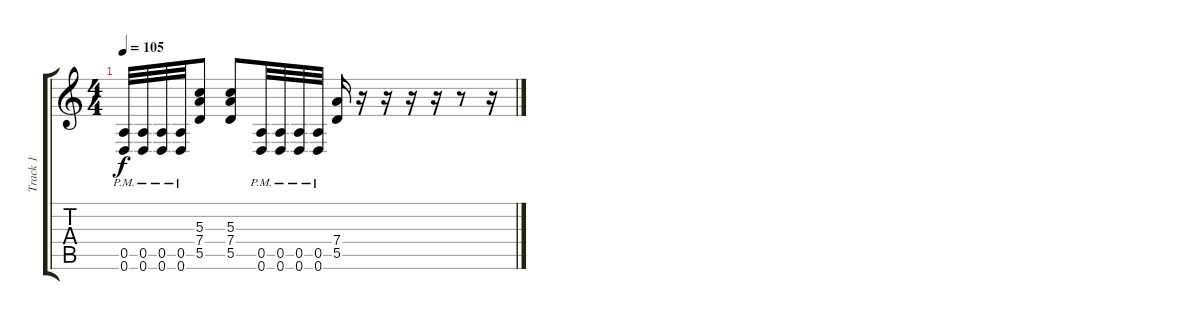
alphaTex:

\track ("Track 1" "Track 1") {instrument overdrivenguitar}
\staff {score tabs}
\tuning (E4 B3 G3 D3 A2 D2) {hide}
\ts (4 4)
\tempo 105
\clef g2
\ks c
(0.5{pm} 0.6{pm}).32{dy f} (0.5{pm} 0.6{pm}).32 (0.5{pm} 0.6{pm}).32 (0.5{pm} 0.6{pm}).32 (5.3 7.4 5.5).8 (5.3 7.4 5.5).8 (0.5{pm} 0.6{pm}).32 (0.5{pm} 0.6{pm}).32 (0.5{pm} 0.6{pm}).32 (0.5{pm} 0.6{pm}).32 (7.4 5.5).16 r.16 r.16 r.16 r.16 r.8 r.16
